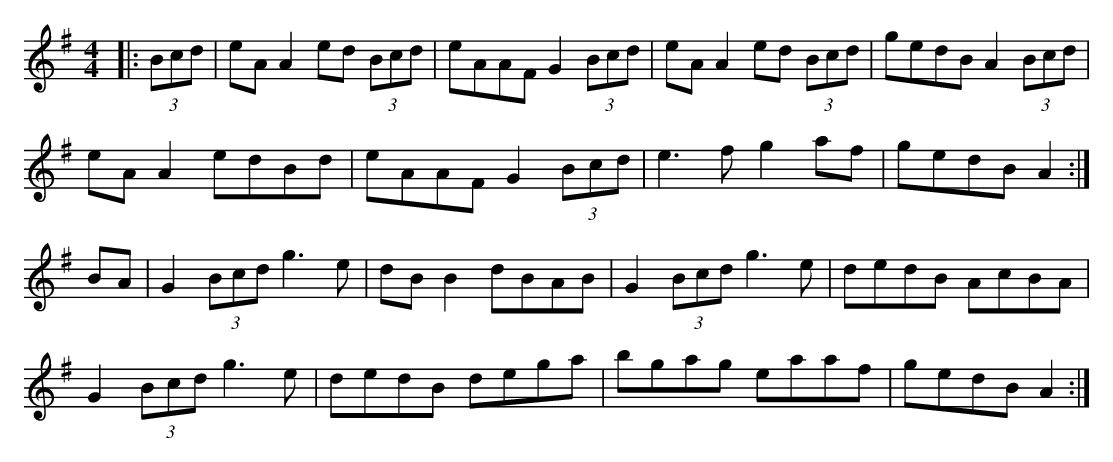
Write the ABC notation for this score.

X:1
M:4/4
K:Ador
|:(3Bcd|eA A2 ed (3Bcd|eAAF G2 (3Bcd|eA A2 ed (3Bcd|gedB A2 (3Bcd|
eA A2 edBd|eAAF G2 (3Bcd|e3 f g2 af|gedB A2:|
BA|G2 (3Bcd g3 e|dB B2 dBAB|G2 (3Bcd g3 e|dedB AcBA|
G2 (3Bcd g3e|dedB dega|bgag eaaf|gedB A2:|
